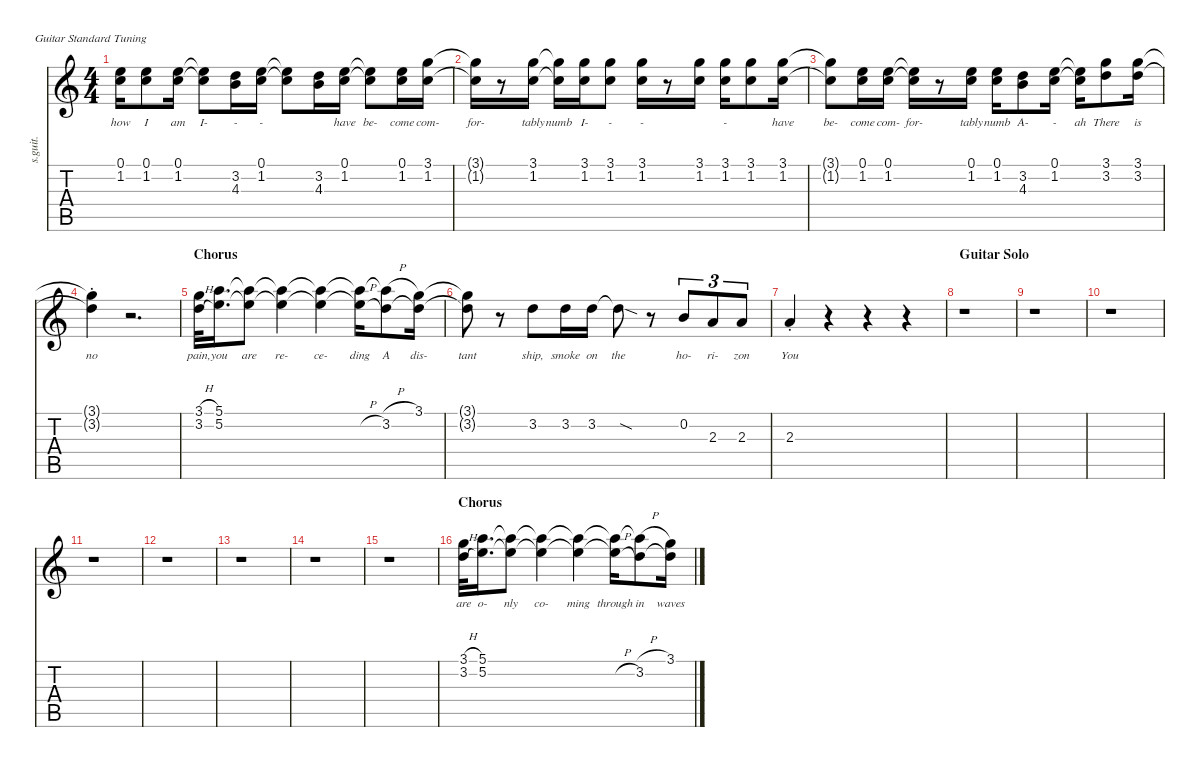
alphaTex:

\defaultSystemsLayout 4
\hideDynamics
\bracketExtendMode nobrackets
\track ("David Gilmour - Vocals" "s.guit.") {instrument voiceoohs}
\staff {score tabs}
\tuning (E4 B3 G3 D3 A2 E2)
\displaytranspose 12
\ts (4 4)
\tempo (64 hide)
\clef g2
\ks c
(0.1 1.2).16{lyrics (0 "how") lyrics (1 "") lyrics (2 "") lyrics (3 "") lyrics (4 "") dy f} (0.1 1.2).8{lyrics (0 "I") lyrics (1 "") lyrics (2 "") lyrics (3 "") lyrics (4 "")} (0.1 1.2).16{lyrics (0 "am") lyrics (1 "") lyrics (2 "") lyrics (3 "") lyrics (4 "")} (0.1{t} 1.2{t}).8{lyrics (0 "I-") lyrics (1 "") lyrics (2 "") lyrics (3 "") lyrics (4 "")} (3.2 4.3).16{lyrics (0 "-") lyrics (1 "") lyrics (2 "") lyrics (3 "") lyrics (4 "")} (0.1 1.2).16{lyrics (0 "-") lyrics (1 "") lyrics (2 "") lyrics (3 "") lyrics (4 "")} (0.1{t} 1.2{t}).8{lyrics (0 "") lyrics (1 "") lyrics (2 "") lyrics (3 "") lyrics (4 "")} (3.2 4.3).16{lyrics (0 "") lyrics (1 "") lyrics (2 "") lyrics (3 "") lyrics (4 "")} (0.1 1.2).16{lyrics (0 "have") lyrics (1 "") lyrics (2 "") lyrics (3 "") lyrics (4 "")} (0.1{t} 1.2{t}).8{lyrics (0 "be-") lyrics (1 "") lyrics (2 "") lyrics (3 "") lyrics (4 "")} (0.1 1.2).16{lyrics (0 "come") lyrics (1 "") lyrics (2 "") lyrics (3 "") lyrics (4 "")} (3.1 1.2).16{lyrics (0 "com-") lyrics (1 "") lyrics (2 "") lyrics (3 "") lyrics (4 "")} |
(3.1{t} 1.2{t}).16{lyrics (0 "for-") lyrics (1 "") lyrics (2 "") lyrics (3 "") lyrics (4 "")} r.8 (3.1 1.2).16{lyrics (0 "tably") lyrics (1 "") lyrics (2 "") lyrics (3 "") lyrics (4 "")} (3.1{t} 1.2{t}).16{lyrics (0 "numb") lyrics (1 "") lyrics (2 "") lyrics (3 "") lyrics (4 "")} (3.1 1.2).16{lyrics (0 "I-") lyrics (1 "") lyrics (2 "") lyrics (3 "") lyrics (4 "")} (3.1 1.2).8{lyrics (0 "-") lyrics (1 "") lyrics (2 "") lyrics (3 "") lyrics (4 "")} (3.1 1.2).16{lyrics (0 "-") lyrics (1 "") lyrics (2 "") lyrics (3 "") lyrics (4 "")} r.8 (3.1 1.2).16{lyrics (0 "") lyrics (1 "") lyrics (2 "") lyrics (3 "") lyrics (4 "")} (3.1 1.2).16{lyrics (0 "-") lyrics (1 "") lyrics (2 "") lyrics (3 "") lyrics (4 "")} (3.1 1.2).8{lyrics (0 "") lyrics (1 "") lyrics (2 "") lyrics (3 "") lyrics (4 "")} (3.1 1.2).16{lyrics (0 "have") lyrics (1 "") lyrics (2 "") lyrics (3 "") lyrics (4 "")} |
(3.1{t} 1.2{t}).8{lyrics (0 "be-") lyrics (1 "") lyrics (2 "") lyrics (3 "") lyrics (4 "")} (0.1 1.2).16{lyrics (0 "come") lyrics (1 "") lyrics (2 "") lyrics (3 "") lyrics (4 "")} (0.1 1.2).16{lyrics (0 "com-") lyrics (1 "") lyrics (2 "") lyrics (3 "") lyrics (4 "")} (0.1{t} 1.2{t}).16{lyrics (0 "for-") lyrics (1 "") lyrics (2 "") lyrics (3 "") lyrics (4 "")} r.8 (0.1 1.2).16{lyrics (0 "tably") lyrics (1 "") lyrics (2 "") lyrics (3 "") lyrics (4 "")} (0.1 1.2).16{lyrics (0 "numb") lyrics (1 "") lyrics (2 "") lyrics (3 "") lyrics (4 "")} (3.2 4.3).8{lyrics (0 "A-") lyrics (1 "") lyrics (2 "") lyrics (3 "") lyrics (4 "")} (0.1 1.2).16{lyrics (0 "-") lyrics (1 "") lyrics (2 "") lyrics (3 "") lyrics (4 "")} (0.1{t} 1.2{t}).16{lyrics (0 "ah") lyrics (1 "") lyrics (2 "") lyrics (3 "") lyrics (4 "")} (3.1 3.2).8{lyrics (0 "There") lyrics (1 "") lyrics (2 "") lyrics (3 "") lyrics (4 "")} (3.1 3.2).16{lyrics (0 "is") lyrics (1 "") lyrics (2 "") lyrics (3 "") lyrics (4 "")} |
(3.1{st t} 3.2{st t}).4{lyrics (0 "no") lyrics (1 "") lyrics (2 "") lyrics (3 "") lyrics (4 "")} r.2{d} |
\section ("" "Chorus")
(3.1{h} 3.2{h}).32{lyrics (0 "pain,") lyrics (1 "") lyrics (2 "") lyrics (3 "") lyrics (4 "")} (5.1 5.2).16{d lyrics (0 "you") lyrics (1 "") lyrics (2 "") lyrics (3 "") lyrics (4 "")} (5.1{t} 5.2{t}).8{lyrics (0 "are") lyrics (1 "") lyrics (2 "") lyrics (3 "") lyrics (4 "")} (5.1{t} 5.2{t}).4{lyrics (0 "re-") lyrics (1 "") lyrics (2 "") lyrics (3 "") lyrics (4 "")} (5.1{t} 5.2{t}).4{lyrics (0 "ce-") lyrics (1 "") lyrics (2 "") lyrics (3 "") lyrics (4 "")} (5.1{t} 5.2{h t}).16{lyrics (0 "ding") lyrics (1 "") lyrics (2 "") lyrics (3 "") lyrics (4 "")} (5.1{h t} 3.2).8{lyrics (0 "A") lyrics (1 "") lyrics (2 "") lyrics (3 "") lyrics (4 "")} (3.1 3.2{t}).16{lyrics (0 "dis-") lyrics (1 "") lyrics (2 "") lyrics (3 "") lyrics (4 "")} |
(3.1{t} 3.2{t}).8{lyrics (0 "tant") lyrics (1 "") lyrics (2 "") lyrics (3 "") lyrics (4 "")} r.8 3.2.8{lyrics (0 "ship,") lyrics (1 "") lyrics (2 "") lyrics (3 "") lyrics (4 "")} 3.2.16{lyrics (0 "smoke") lyrics (1 "") lyrics (2 "") lyrics (3 "") lyrics (4 "")} 3.2.16{lyrics (0 "on") lyrics (1 "") lyrics (2 "") lyrics (3 "") lyrics (4 "")} 3.2{sod t}.8{lyrics (0 "the") lyrics (1 "") lyrics (2 "") lyrics (3 "") lyrics (4 "")} r.8 0.2.8{tu (3 2) lyrics (0 "ho-") lyrics (1 "") lyrics (2 "") lyrics (3 "") lyrics (4 "")} 2.3.8{tu (3 2) lyrics (0 "ri-") lyrics (1 "") lyrics (2 "") lyrics (3 "") lyrics (4 "")} 2.3.8{tu (3 2) lyrics (0 "zon") lyrics (1 "") lyrics (2 "") lyrics (3 "") lyrics (4 "")} |
2.3{st}.4{lyrics (0 "You") lyrics (1 "") lyrics (2 "") lyrics (3 "") lyrics (4 "")} r.4 r.4 r.4 |
\section ("" "Guitar Solo")
r.1 |
r.1 |
r.1 |
r.1 |
r.1 |
r.1 |
r.1 |
r.1 |
\section ("" "Chorus")
(3.1{h} 3.2{h}).32{lyrics (0 "are") lyrics (1 "") lyrics (2 "") lyrics (3 "") lyrics (4 "")} (5.1 5.2).16{d lyrics (0 "o-") lyrics (1 "") lyrics (2 "") lyrics (3 "") lyrics (4 "")} (5.1{t} 5.2{t}).8{lyrics (0 "nly") lyrics (1 "") lyrics (2 "") lyrics (3 "") lyrics (4 "")} (5.1{t} 5.2{t}).4{lyrics (0 "co-") lyrics (1 "") lyrics (2 "") lyrics (3 "") lyrics (4 "")} (5.1{t} 5.2{t}).4{lyrics (0 "ming") lyrics (1 "") lyrics (2 "") lyrics (3 "") lyrics (4 "")} (5.1{t} 5.2{h t}).16{lyrics (0 "through") lyrics (1 "") lyrics (2 "") lyrics (3 "") lyrics (4 "")} (5.1{h t} 3.2).8{lyrics (0 "in") lyrics (1 "") lyrics (2 "") lyrics (3 "") lyrics (4 "")} (3.1 3.2{t}).16{lyrics (0 "waves") lyrics (1 "") lyrics (2 "") lyrics (3 "") lyrics (4 "")}
